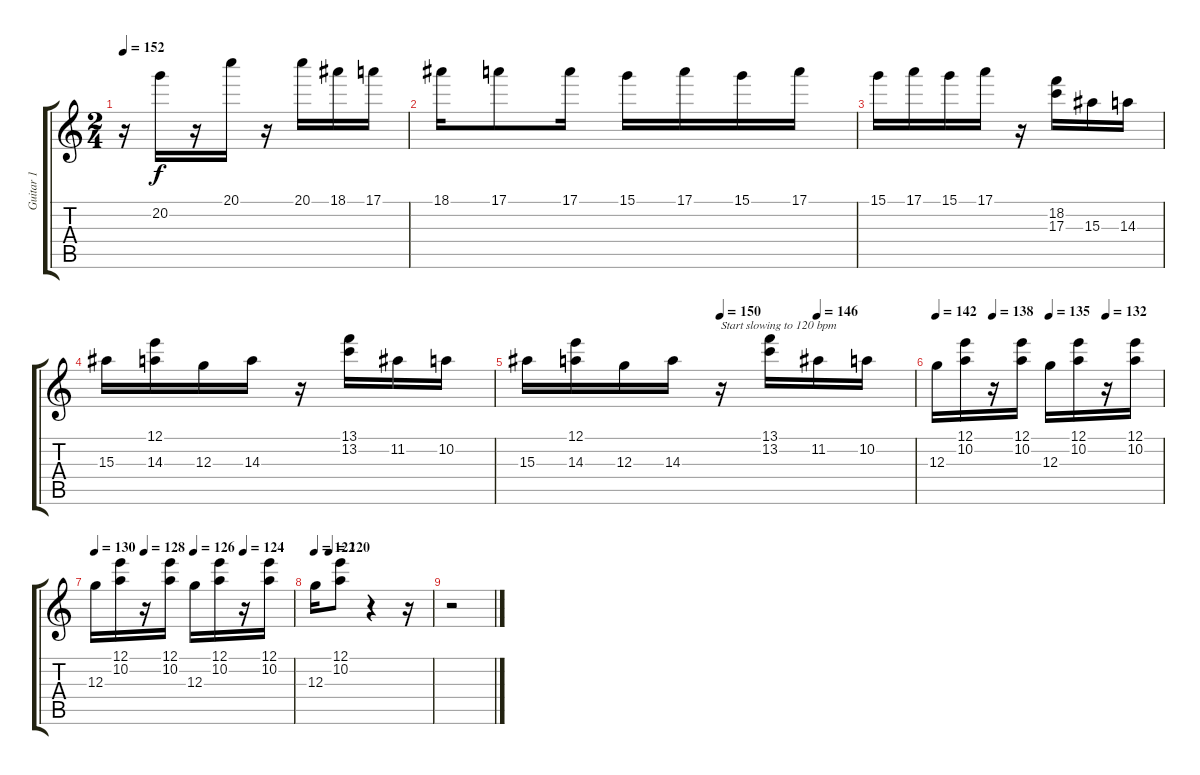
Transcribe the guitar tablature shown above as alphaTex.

\track ("Guitar 1" "Guitar 1") {instrument acousticguitarnylon}
\staff {score tabs}
\tuning (E4 B3 G3 D3 A2 E2) {hide}
\ts (2 4)
\tempo 152
\clef g2
\ks c
r.16{dy f} 20.2.16 r.16 20.1.16 r.16 20.1.16 18.1.16 17.1.16 |
18.1.16 17.1.8 17.1.16 15.1.16 17.1.16 15.1.16 17.1.16 |
15.1.16 17.1.16 15.1.16 17.1.16 r.16 (18.2 17.3).16 15.3.16 14.3.16 |
15.3.16 (12.1 14.3).16 12.3.16 14.3.16 r.16 (13.1 13.2).16 11.2.16 10.2.16 |
\tempo (150 0.5)
\tempo (146 0.75)
15.3.16 (12.1 14.3).16 12.3.16 14.3.16 r.16{txt "Start slowing to 120 bpm"} (13.1 13.2).16 11.2.16 10.2.16 |
\tempo 142
\tempo (138 0.25)
\tempo (135 0.5)
\tempo (132 0.75)
12.3.16 (12.1 10.2).16 r.16 (12.1 10.2).16 12.3.16 (12.1 10.2).16 r.16 (12.1 10.2).16 |
\tempo 130
\tempo (128 0.25)
\tempo (126 0.5)
\tempo (124 0.75)
12.3.16 (12.1 10.2).16 r.16 (12.1 10.2).16 12.3.16 (12.1 10.2).16 r.16 (12.1 10.2).16 |
\tempo 122
\tempo (120 0.125)
12.3.16 (12.1 10.2).8 r.4 r.16 |
r.2
